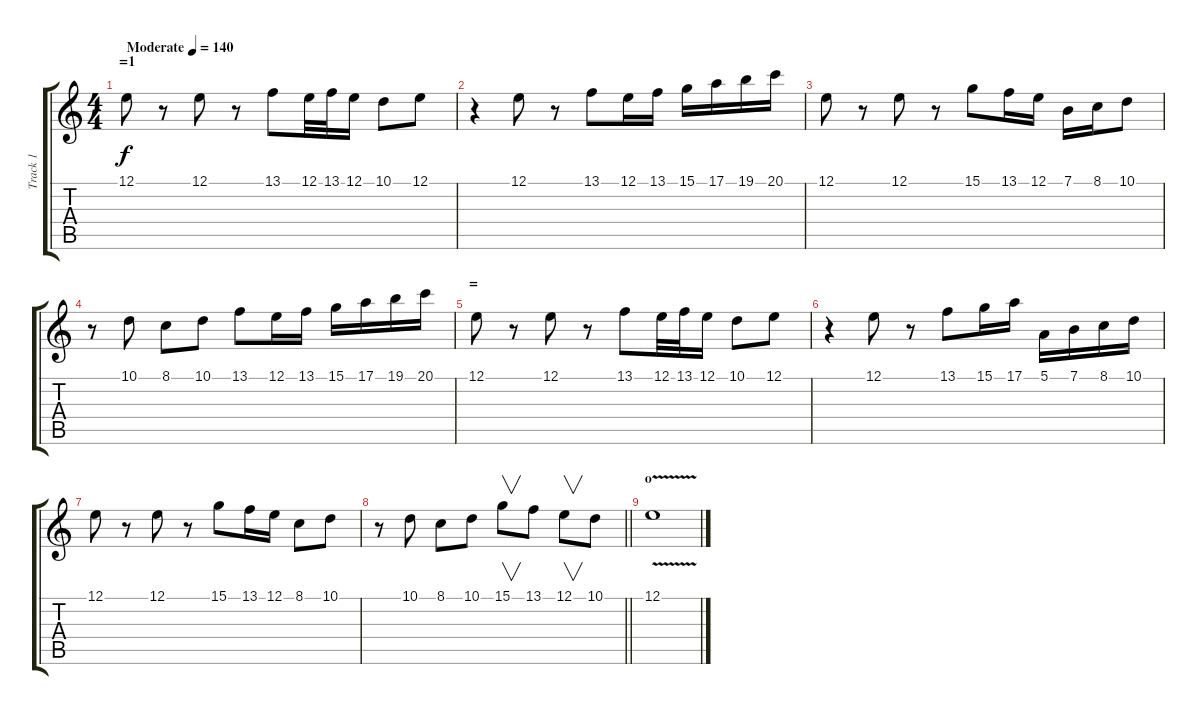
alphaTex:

\track ("Track 1" "Track 1") {instrument lead2sawtooth}
\staff {score tabs}
\tuning (E4 B3 G3 D3 A2 E2) {hide}
\ts (4 4)
\section ("" "=1")
\tempo (140 "Moderate")
\clef g2
\ks c
12.1.8{dy f instrument lead2sawtooth} r.8 12.1.8 r.8 13.1.8 12.1.32 13.1.32 12.1.16 10.1.8 12.1.8 |
r.4 12.1.8 r.8 13.1.8 12.1.16 13.1.16 15.1.16 17.1.16 19.1.16 20.1.16 |
12.1.8 r.8 12.1.8 r.8 15.1.8 13.1.16 12.1.16 7.1.16 8.1.16 10.1.8 |
r.8 10.1.8 8.1.8 10.1.8 13.1.8 12.1.16 13.1.16 15.1.16 17.1.16 19.1.16 20.1.16 |
\section ("" "=")
12.1.8 r.8 12.1.8 r.8 13.1.8 12.1.32 13.1.32 12.1.16 10.1.8 12.1.8 |
r.4 12.1.8 r.8 13.1.8 15.1.16 17.1.16 5.1.16 7.1.16 8.1.16 10.1.16 |
12.1.8 r.8 12.1.8 r.8 15.1.8 13.1.16 12.1.16 8.1.8 10.1.8 |
\barLineRight lightlight
r.8 10.1.8 8.1.8 10.1.8 15.1.8{v} 13.1.8 12.1.8{v} 10.1.8 |
\section ("" "o")
12.1{v}.1{volume 7}
